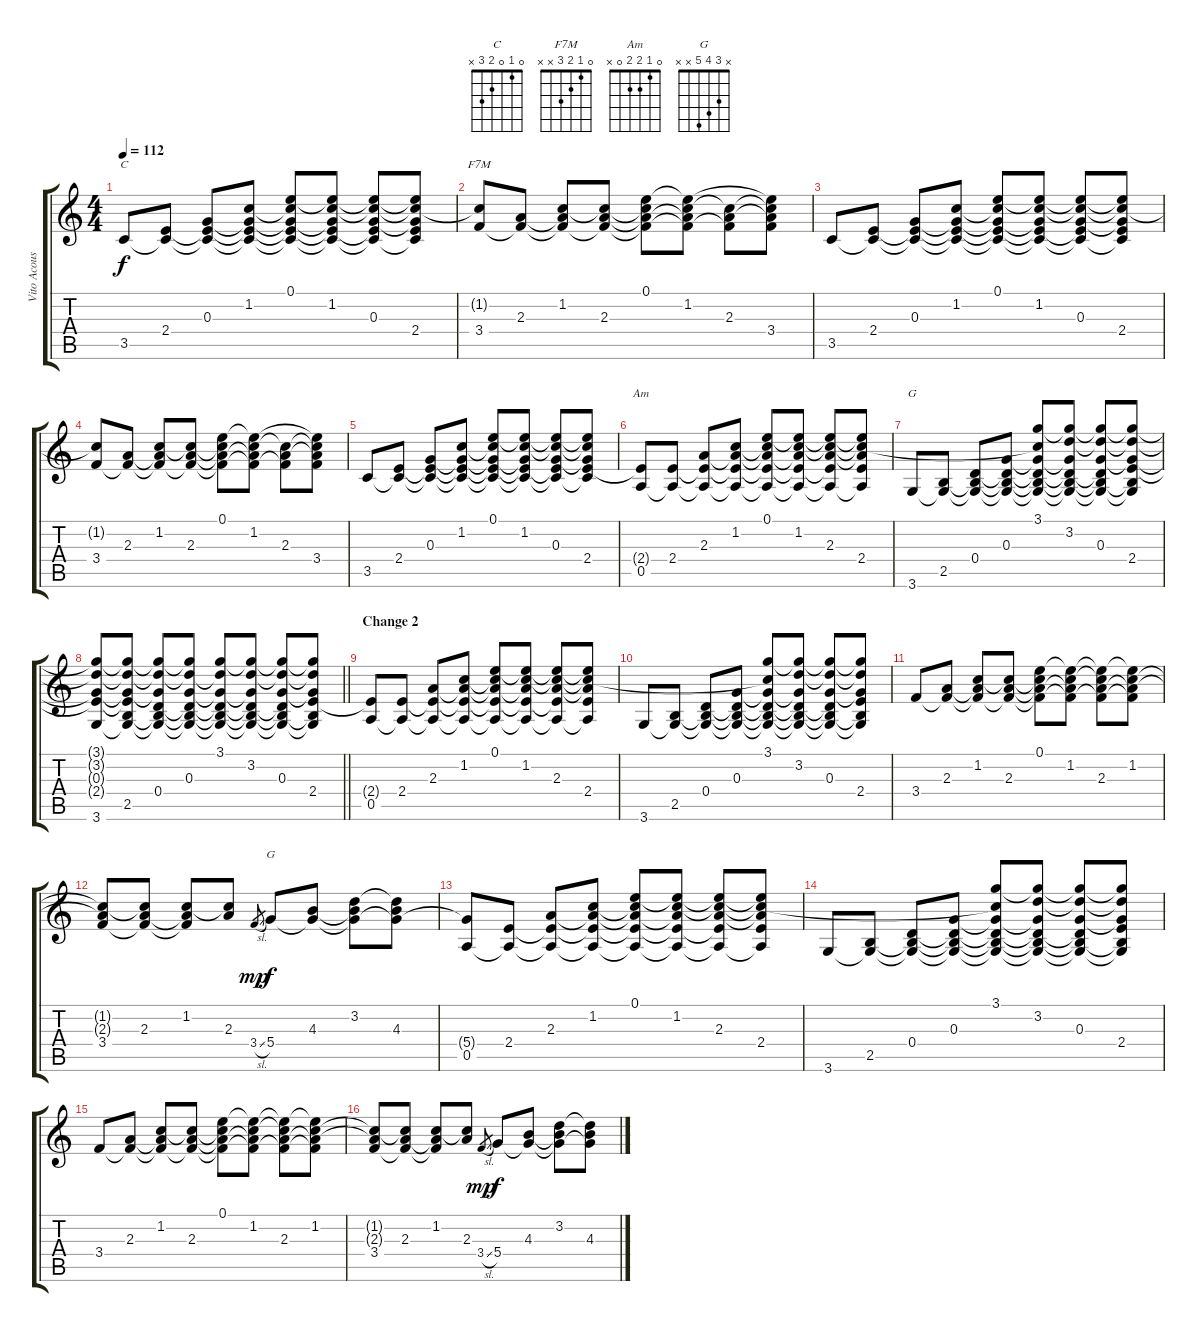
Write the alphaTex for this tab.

\track ("Vito Acoustic Guitar" "Vito Acous") {instrument acousticguitarsteel}
\staff {score tabs}
\tuning (E4 B3 G3 D3 A2 E2) {hide}
\chord ("C" 0 1 0 2 3 x)
\chord ("F7M" 0 1 2 3 x x)
\chord ("Am" 0 1 2 2 0 x)
\chord ("G" 3 3 0 0 2 3) {barre 3}
\chord ("G" x 3 4 5 x x)
\ts (4 4)
\tempo 112
\clef g2
\ks c
3.5.8{ch "C" dy f} (2.4 3.5{t}).8 (0.3 2.4{t} 3.5{t}).8 (1.2 0.3{t} 2.4{t} 3.5{t}).8 (0.1 1.2{t} 0.3{t} 2.4{t} 3.5{t}).8 (0.1{t} 1.2 0.3{t} 2.4{t} 3.5{t}).8 (0.1{t} 1.2{t} 0.3 2.4{t} 3.5{t}).8 (0.1{t} 1.2{t} 0.3{t} 2.4 3.5{t}).8 |
(1.2{t} 3.4).8{ch "F7M"} (2.3 3.4{t}).8 (1.2 2.3{t} 3.4{t}).8 (1.2{t} 2.3 3.4{t}).8 (0.1 1.2{t} 2.3{t} 3.4{t}).8 (0.1{t} 1.2 2.3{t} 3.4{t}).8 (1.2{t} 2.3 3.4{t}).8 (0.1{t} 1.2{t} 2.3{t} 3.4).8 |
3.5.8 (2.4 3.5{t}).8 (0.3 2.4{t} 3.5{t}).8 (1.2 0.3{t} 2.4{t} 3.5{t}).8 (0.1 1.2{t} 0.3{t} 2.4{t} 3.5{t}).8 (0.1{t} 1.2 0.3{t} 2.4{t} 3.5{t}).8 (0.1{t} 1.2{t} 0.3 2.4{t} 3.5{t}).8 (0.1{t} 1.2{t} 0.3{t} 2.4 3.5{t}).8 |
(1.2{t} 3.4).8 (2.3 3.4{t}).8 (1.2 2.3{t} 3.4{t}).8 (1.2{t} 2.3 3.4{t}).8 (0.1 1.2{t} 2.3{t} 3.4{t}).8 (0.1{t} 1.2 2.3{t} 3.4{t}).8 (1.2{t} 2.3 3.4{t}).8 (0.1{t} 1.2{t} 2.3{t} 3.4).8 |
3.5.8 (2.4 3.5{t}).8 (0.3 2.4{t} 3.5{t}).8 (1.2 0.3{t} 2.4{t} 3.5{t}).8 (0.1 1.2{t} 0.3{t} 2.4{t} 3.5{t}).8 (0.1{t} 1.2 0.3{t} 2.4{t} 3.5{t}).8 (0.1{t} 1.2{t} 0.3 2.4{t} 3.5{t}).8 (0.1{t} 1.2{t} 0.3{t} 2.4 3.5{t}).8 |
(2.4{t} 0.5).8{ch "Am"} (2.4 0.5{t}).8 (2.3 2.4{t} 0.5{t}).8 (1.2 2.3{t} 2.4{t} 0.5{t}).8 (0.1 1.2{t} 2.3{t} 2.4{t} 0.5{t}).8 (0.1{t} 1.2 2.3{t} 2.4{t} 0.5{t}).8 (0.1{t} 1.2{t} 2.3 2.4{t} 0.5{t}).8 (0.1{t} 1.2{t} 2.3{t} 2.4 0.5{t}).8 |
3.6.8{ch "G"} (2.5 3.6{t}).8 (0.4 2.5{t} 3.6{t}).8 (0.3 0.4{t} 2.5{t} 3.6{t}).8 (3.1 1.2{t} 0.3{t} 0.4{t} 2.5{t} 3.6{t}).8 (3.1{t} 3.2 0.3{t} 0.4{t} 2.5{t} 3.6{t}).8 (3.1{t} 3.2{t} 0.3 0.4{t} 2.5{t} 3.6{t}).8 (3.1{t} 3.2{t} 0.3{t} 2.4 2.5{t} 3.6{t}).8 |
\barLineRight lightlight
(3.1{t} 3.2{t} 0.3{t} 2.4{t} 3.6).8 (3.1{t} 3.2{t} 0.3{t} 2.4{t} 2.5 3.6{t}).8 (3.1{t} 3.2{t} 0.3{t} 0.4 2.5{t} 3.6{t}).8 (3.1{t} 3.2{t} 0.3 0.4{t} 2.5{t} 3.6{t}).8 (3.1 3.2{t} 0.3{t} 0.4{t} 2.5{t} 3.6{t}).8 (3.1{t} 3.2 0.3{t} 0.4{t} 2.5{t} 3.6{t}).8 (3.1{t} 3.2{t} 0.3 0.4{t} 2.5{t} 3.6{t}).8 (3.1{t} 3.2{t} 0.3{t} 2.4 2.5{t} 3.6{t}).8 |
\section ("" "Change 2")
(2.4{t} 0.5).8 (2.4 0.5{t}).8 (2.3 2.4{t} 0.5{t}).8 (1.2 2.3{t} 2.4{t} 0.5{t}).8 (0.1 1.2{t} 2.3{t} 2.4{t} 0.5{t}).8 (0.1{t} 1.2 2.3{t} 2.4{t} 0.5{t}).8 (0.1{t} 1.2{t} 2.3 2.4{t} 0.5{t}).8 (0.1{t} 1.2{t} 2.3{t} 2.4 0.5{t}).8 |
3.6.8 (2.5 3.6{t}).8 (0.4 2.5{t} 3.6{t}).8 (0.3 0.4{t} 2.5{t} 3.6{t}).8 (3.1 1.2{t} 0.3{t} 0.4{t} 2.5{t} 3.6{t}).8 (3.1{t} 3.2 0.3{t} 0.4{t} 2.5{t} 3.6{t}).8 (3.1{t} 3.2{t} 0.3 0.4{t} 2.5{t} 3.6{t}).8 (3.1{t} 3.2{t} 0.3{t} 2.4 2.5{t} 3.6{t}).8 |
3.4.8 (2.3 3.4{t}).8 (1.2 2.3{t} 3.4{t}).8 (1.2{t} 2.3 3.4{t}).8 (0.1 1.2{t} 2.3{t} 3.4{t}).8 (0.1{t} 1.2 2.3{t} 3.4{t}).8 (0.1{t} 1.2{t} 2.3 3.4{t}).8 (0.1{t} 1.2 2.3{t} 3.4{t}).8 |
(1.2{t} 2.3{t} 3.4).8 (1.2{t} 2.3 3.4{t}).8 (1.2 2.3{t} 3.4{t}).8 (1.2{t} 2.3).8 3.4{sl}.8{gr dy mp} 5.4.8{ch "G" dy f} (4.3 5.4{t}).8 (3.2 4.3{t} 5.4{t}).8 (3.2{t} 4.3 5.4{t}).8 |
(5.4{t} 0.5).8 (2.4 0.5{t}).8 (2.3 2.4{t} 0.5{t}).8 (1.2 2.3{t} 2.4{t} 0.5{t}).8 (0.1 1.2{t} 2.3{t} 2.4{t} 0.5{t}).8 (0.1{t} 1.2 2.3{t} 2.4{t} 0.5{t}).8 (0.1{t} 1.2{t} 2.3 2.4{t} 0.5{t}).8 (0.1{t} 1.2{t} 2.3{t} 2.4 0.5{t}).8 |
3.6.8 (2.5 3.6{t}).8 (0.4 2.5{t} 3.6{t}).8 (0.3 0.4{t} 2.5{t} 3.6{t}).8 (3.1 1.2{t} 0.3{t} 0.4{t} 2.5{t} 3.6{t}).8 (3.1{t} 3.2 0.3{t} 0.4{t} 2.5{t} 3.6{t}).8 (3.1{t} 3.2{t} 0.3 0.4{t} 2.5{t} 3.6{t}).8 (3.1{t} 3.2{t} 0.3{t} 2.4 2.5{t} 3.6{t}).8 |
3.4.8 (2.3 3.4{t}).8 (1.2 2.3{t} 3.4{t}).8 (1.2{t} 2.3 3.4{t}).8 (0.1 1.2{t} 2.3{t} 3.4{t}).8 (0.1{t} 1.2 2.3{t} 3.4{t}).8 (0.1{t} 1.2{t} 2.3 3.4{t}).8 (0.1{t} 1.2 2.3{t} 3.4{t}).8 |
(1.2{t} 2.3{t} 3.4).8 (1.2{t} 2.3 3.4{t}).8 (1.2 2.3{t} 3.4{t}).8 (1.2{t} 2.3).8 3.4{sl}.8{gr dy mp} 5.4.8{dy f} (4.3 5.4{t}).8 (3.2 4.3{t} 5.4{t}).8 (3.2{t} 4.3 5.4{t}).8
